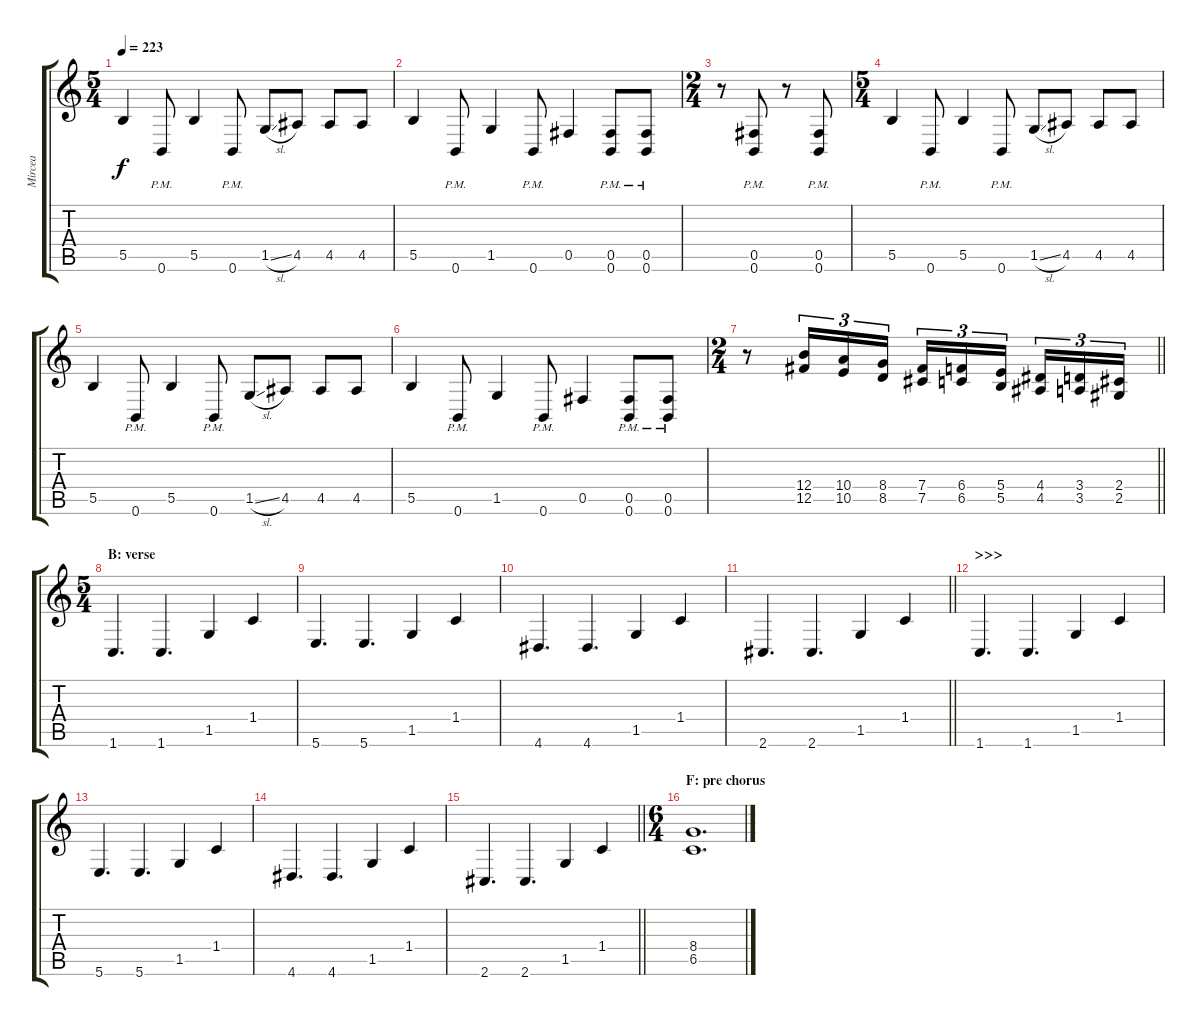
\track ("Mircea" "Mircea") {instrument distortionguitar}
\staff {score tabs}
\tuning (Db4 Ab3 E3 B2 Gb2 B1) {hide}
\ts (5 4)
\tempo 223
\clef g2
\ks c
5.5.4{dy f} 0.6{pm}.8 5.5.4 0.6{pm}.8 1.5{sl}.8 4.5.8 4.5.8 4.5.8 |
5.5.4 0.6{pm}.8 1.5.4 0.6{pm}.8 0.5.4 (0.5{pm} 0.6{pm}).8 (0.5{pm} 0.6{pm}).8 |
\ts (2 4)
r.8 (0.5{pm} 0.6{pm}).8 r.8 (0.5{pm} 0.6{pm}).8 |
\ts (5 4)
5.5.4 0.6{pm}.8 5.5.4 0.6{pm}.8 1.5{sl}.8 4.5.8 4.5.8 4.5.8 |
5.5.4 0.6{pm}.8 5.5.4 0.6{pm}.8 1.5{sl}.8 4.5.8 4.5.8 4.5.8 |
5.5.4 0.6{pm}.8 1.5.4 0.6{pm}.8 0.5.4 (0.5{pm} 0.6{pm}).8 (0.5{pm} 0.6{pm}).8 |
\ts (2 4)
\barLineRight lightlight
r.8 (12.4 12.5).16{tu (3 2) instrument guitarfretnoise} (10.4 10.5).16{tu (3 2)} (8.4 8.5).16{tu (3 2)} (7.4 7.5).16{tu (3 2)} (6.4 6.5).16{tu (3 2)} (5.4 5.5).16{tu (3 2) beam splitsecondary} (4.4 4.5).16{tu (3 2)} (3.4 3.5).16{tu (3 2)} (2.4 2.5).16{tu (3 2)} |
\ts (5 4)
\section ("" "B: verse")
1.6.4{d instrument distortionguitar} 1.6.4{d} 1.5.4 1.4.4 |
5.6.4{d} 5.6.4{d} 1.5.4 1.4.4 |
4.6.4{d} 4.6.4{d} 1.5.4 1.4.4 |
\barLineRight lightlight
2.6.4{d} 2.6.4{d} 1.5.4 1.4.4 |
\section ("" ">>>")
1.6.4{d instrument distortionguitar} 1.6.4{d} 1.5.4 1.4.4 |
5.6.4{d} 5.6.4{d} 1.5.4 1.4.4 |
4.6.4{d} 4.6.4{d} 1.5.4 1.4.4 |
\barLineRight lightlight
2.6.4{d} 2.6.4{d} 1.5.4 1.4.4 |
\ts (6 4)
\section ("" "F: pre chorus")
(8.4 6.5).1{d}
